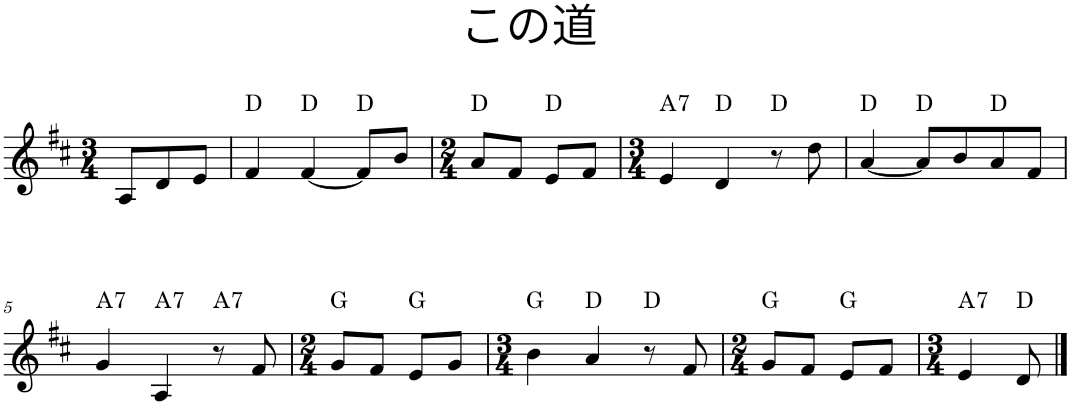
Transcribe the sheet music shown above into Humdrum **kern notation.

**kern	**harte
*part1	*part1
*staff1	*
*I"Piano	*
*I'Pno.	*
*clefG2	*
*k[f#c#]	*
*M3/4	*
=	=
8A/L	.
8d/	.
8e/J	.
=1	=1
4f#/	D:maj
[<4f#/	D:maj
8f#/L]	D:maj
8b/J	.
=2	=2
*M2/4	*
8a/L	D:maj
8f#/J	.
8e/L	D:maj
8f#/J	.
=3	=3
*M3/4	*
!	!LO:H:kt=7
4e/	A:7
4d/	D:maj
8r	D:maj
8dd\	.
=4	=4
[<4a/	D:maj
8a/L]	D:maj
8b/	.
8a/	D:maj
8f#/J	.
!!LO:LB:g=z
=5	=5
!	!LO:H:kt=7
4g/	A:7
!	!LO:H:kt=7
4A/	A:7
!	!LO:H:kt=7
8r	A:7
8f#/	.
=6	=6
*M2/4	*
8g/L	G:maj
8f#/J	.
8e/L	G:maj
8g/J	.
=7	=7
*M3/4	*
4b\	G:maj
4a/	D:maj
8r	D:maj
8f#/	.
=8	=8
*M2/4	*
8g/L	G:maj
8f#/J	.
8e/L	G:maj
8f#/J	.
=9	=9
*M3/4	*
!	!LO:H:kt=7
4e/	A:7
8d/	D:maj
==	==
*-	*-
